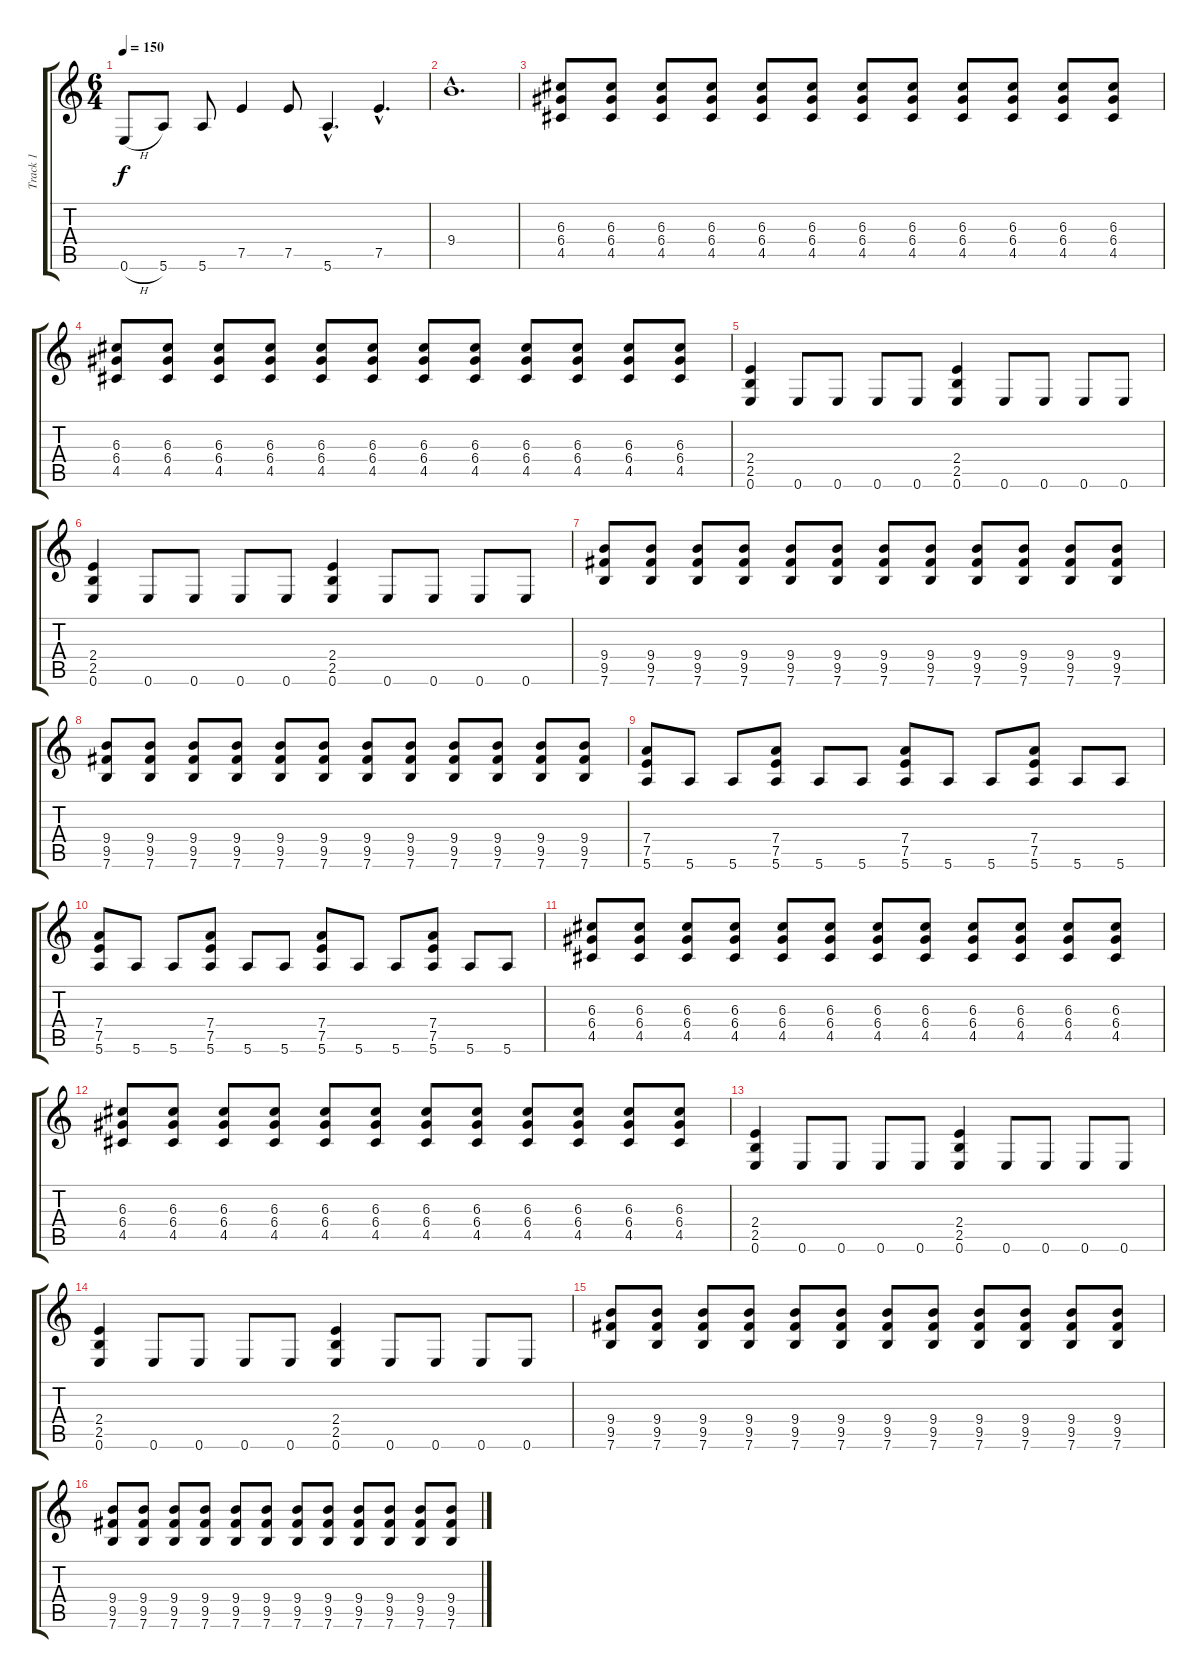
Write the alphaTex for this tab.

\track ("Track 1" "Track 1") {instrument overdrivenguitar}
\staff {score tabs}
\tuning (E4 B3 G3 D3 A2 E2) {hide}
\ts (6 4)
\tempo 150
\clef g2
\ks c
0.6{h}.8{dy f} 5.6.8 5.6.8 7.5.4 7.5.8 5.6{hac}.4{d} 7.5{hac}.4{d} |
9.4{hac}.1{d} |
(6.3 6.4 4.5).8{instrument overdrivenguitar} (6.3 6.4 4.5).8 (6.3 6.4 4.5).8 (6.3 6.4 4.5).8 (6.3 6.4 4.5).8 (6.3 6.4 4.5).8 (6.3 6.4 4.5).8 (6.3 6.4 4.5).8 (6.3 6.4 4.5).8 (6.3 6.4 4.5).8 (6.3 6.4 4.5).8 (6.3 6.4 4.5).8 |
(6.3 6.4 4.5).8 (6.3 6.4 4.5).8 (6.3 6.4 4.5).8 (6.3 6.4 4.5).8 (6.3 6.4 4.5).8 (6.3 6.4 4.5).8 (6.3 6.4 4.5).8 (6.3 6.4 4.5).8 (6.3 6.4 4.5).8 (6.3 6.4 4.5).8 (6.3 6.4 4.5).8 (6.3 6.4 4.5).8 |
(2.4 2.5 0.6).4 0.6.8 0.6.8 0.6.8 0.6.8 (2.4 2.5 0.6).4 0.6.8 0.6.8 0.6.8 0.6.8 |
(2.4 2.5 0.6).4 0.6.8 0.6.8 0.6.8 0.6.8 (2.4 2.5 0.6).4 0.6.8 0.6.8 0.6.8 0.6.8 |
(9.4 9.5 7.6).8 (9.4 9.5 7.6).8 (9.4 9.5 7.6).8 (9.4 9.5 7.6).8 (9.4 9.5 7.6).8 (9.4 9.5 7.6).8 (9.4 9.5 7.6).8 (9.4 9.5 7.6).8 (9.4 9.5 7.6).8 (9.4 9.5 7.6).8 (9.4 9.5 7.6).8 (9.4 9.5 7.6).8 |
(9.4 9.5 7.6).8 (9.4 9.5 7.6).8 (9.4 9.5 7.6).8 (9.4 9.5 7.6).8 (9.4 9.5 7.6).8 (9.4 9.5 7.6).8 (9.4 9.5 7.6).8 (9.4 9.5 7.6).8 (9.4 9.5 7.6).8 (9.4 9.5 7.6).8 (9.4 9.5 7.6).8 (9.4 9.5 7.6).8 |
(7.4 7.5 5.6).8 5.6.8 5.6.8 (7.4 7.5 5.6).8 5.6.8 5.6.8 (7.4 7.5 5.6).8 5.6.8 5.6.8 (7.4 7.5 5.6).8 5.6.8 5.6.8 |
(7.4 7.5 5.6).8 5.6.8 5.6.8 (7.4 7.5 5.6).8 5.6.8 5.6.8 (7.4 7.5 5.6).8 5.6.8 5.6.8 (7.4 7.5 5.6).8 5.6.8 5.6.8 |
(6.3 6.4 4.5).8 (6.3 6.4 4.5).8 (6.3 6.4 4.5).8 (6.3 6.4 4.5).8 (6.3 6.4 4.5).8 (6.3 6.4 4.5).8 (6.3 6.4 4.5).8 (6.3 6.4 4.5).8 (6.3 6.4 4.5).8 (6.3 6.4 4.5).8 (6.3 6.4 4.5).8 (6.3 6.4 4.5).8 |
(6.3 6.4 4.5).8 (6.3 6.4 4.5).8 (6.3 6.4 4.5).8 (6.3 6.4 4.5).8 (6.3 6.4 4.5).8 (6.3 6.4 4.5).8 (6.3 6.4 4.5).8 (6.3 6.4 4.5).8 (6.3 6.4 4.5).8 (6.3 6.4 4.5).8 (6.3 6.4 4.5).8 (6.3 6.4 4.5).8 |
(2.4 2.5 0.6).4 0.6.8 0.6.8 0.6.8 0.6.8 (2.4 2.5 0.6).4 0.6.8 0.6.8 0.6.8 0.6.8 |
(2.4 2.5 0.6).4 0.6.8 0.6.8 0.6.8 0.6.8 (2.4 2.5 0.6).4 0.6.8 0.6.8 0.6.8 0.6.8 |
(9.4 9.5 7.6).8 (9.4 9.5 7.6).8 (9.4 9.5 7.6).8 (9.4 9.5 7.6).8 (9.4 9.5 7.6).8 (9.4 9.5 7.6).8 (9.4 9.5 7.6).8 (9.4 9.5 7.6).8 (9.4 9.5 7.6).8 (9.4 9.5 7.6).8 (9.4 9.5 7.6).8 (9.4 9.5 7.6).8 |
(9.4 9.5 7.6).8 (9.4 9.5 7.6).8 (9.4 9.5 7.6).8 (9.4 9.5 7.6).8 (9.4 9.5 7.6).8 (9.4 9.5 7.6).8 (9.4 9.5 7.6).8 (9.4 9.5 7.6).8 (9.4 9.5 7.6).8 (9.4 9.5 7.6).8 (9.4 9.5 7.6).8 (9.4 9.5 7.6).8
